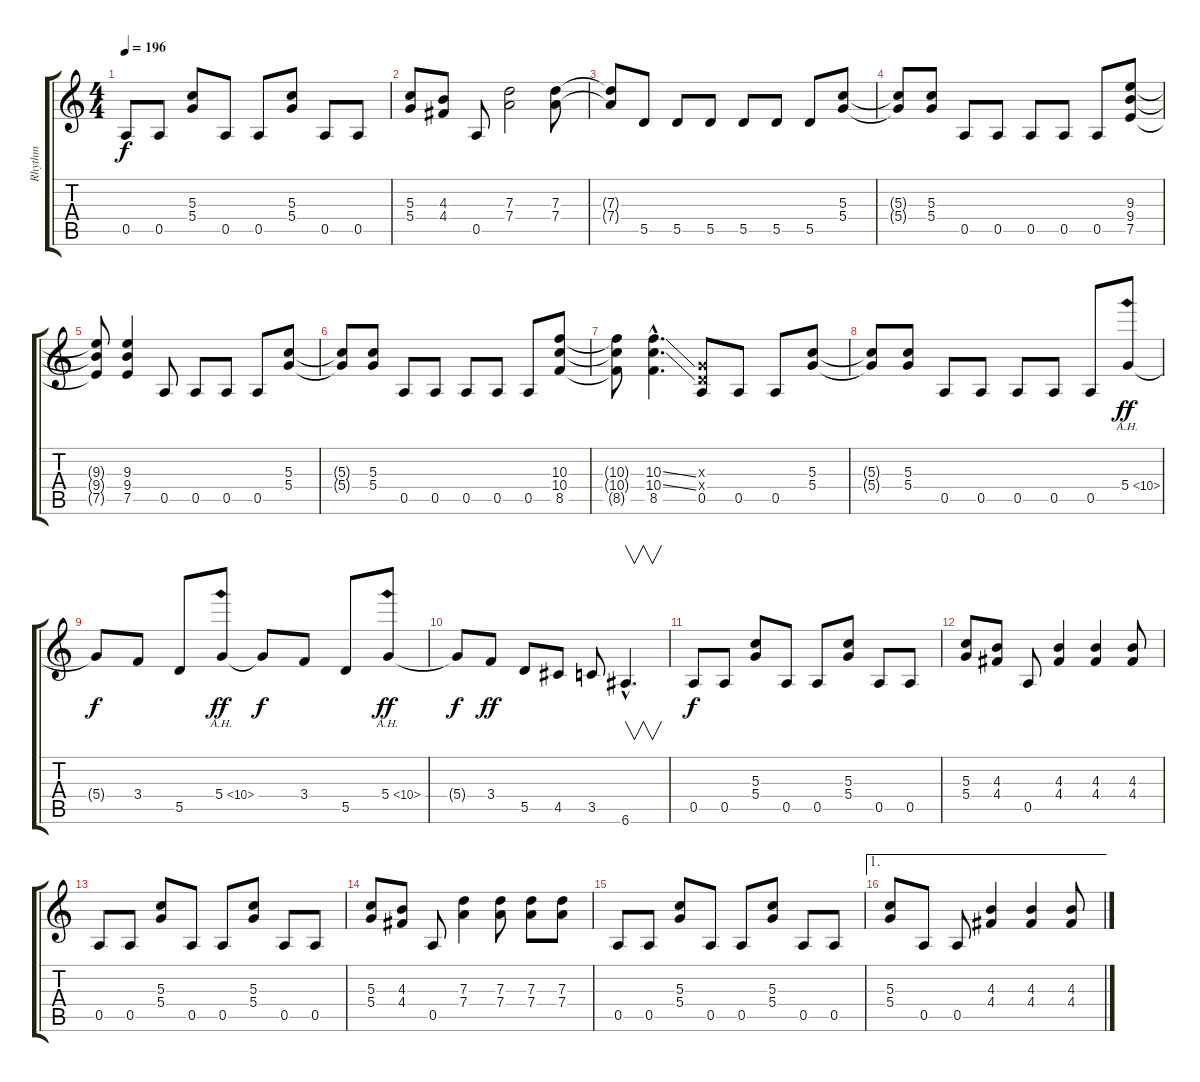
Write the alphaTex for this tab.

\track ("Rhythm" "Rhythm") {instrument distortionguitar}
\staff {score tabs}
\tuning (E4 B3 G3 D3 A2 E2) {hide}
\ts (4 4)
\tempo 196
\clef g2
\ks c
0.5.8{dy f} 0.5.8 (5.3 5.4).8 0.5.8 0.5.8 (5.3 5.4).8 0.5.8 0.5.8 |
(5.3 5.4).8 (4.3 4.4).8 0.5.8 (7.3 7.4).2 (7.3 7.4).8 |
(7.3{t} 7.4{t}).8 5.5.8 5.5.8 5.5.8 5.5.8 5.5.8 5.5.8 (5.3 5.4).8 |
(5.3{t} 5.4{t}).8 (5.3 5.4).8 0.5.8 0.5.8 0.5.8 0.5.8 0.5.8 (9.3 9.4 7.5).8 |
(9.3{t} 9.4{t} 7.5{t}).8 (9.3 9.4 7.5).4 0.5.8 0.5.8 0.5.8 0.5.8 (5.3 5.4).8 |
(5.3{t} 5.4{t}).8 (5.3 5.4).8 0.5.8 0.5.8 0.5.8 0.5.8 0.5.8 (10.3 10.4 8.5).8 |
(10.3{t} 10.4{t} 8.5{t}).8 (10.3{ss hac} 10.4{ss hac} 8.5{hac}).4{d} (0.3{x} 0.4{x} 0.5).8 0.5.8 0.5.8 (5.3 5.4).8 |
(5.3{t} 5.4{t}).8 (5.3 5.4).8 0.5.8 0.5.8 0.5.8 0.5.8 0.5.8 5.4{ah 5}.8{dy ff} |
5.4{t}.8{dy f} 3.4.8 5.5.8 5.4{ah 5}.8{dy ff} 5.4{t}.8{dy f} 3.4.8 5.5.8 5.4{ah 5}.8{dy ff} |
5.4{t}.8{dy f} 3.4.8{dy ff} 5.5.8 4.5.8 3.5.8 6.6{hac}.4{v d} |
0.5.8{dy f} 0.5.8 (5.3 5.4).8 0.5.8 0.5.8 (5.3 5.4).8 0.5.8 0.5.8 |
(5.3 5.4).8 (4.3 4.4).8 0.5.8 (4.3 4.4).4 (4.3 4.4).4 (4.3 4.4).8 |
0.5.8 0.5.8 (5.3 5.4).8 0.5.8 0.5.8 (5.3 5.4).8 0.5.8 0.5.8 |
(5.3 5.4).8 (4.3 4.4).8 0.5.8 (7.3 7.4).4 (7.3 7.4).8 (7.3 7.4).8 (7.3 7.4).8 |
0.5.8 0.5.8 (5.3 5.4).8 0.5.8 0.5.8 (5.3 5.4).8 0.5.8 0.5.8 |
\ae 1
(5.3 5.4).8 0.5.8 0.5.8 (4.3 4.4).4 (4.3 4.4).4 (4.3 4.4).8
